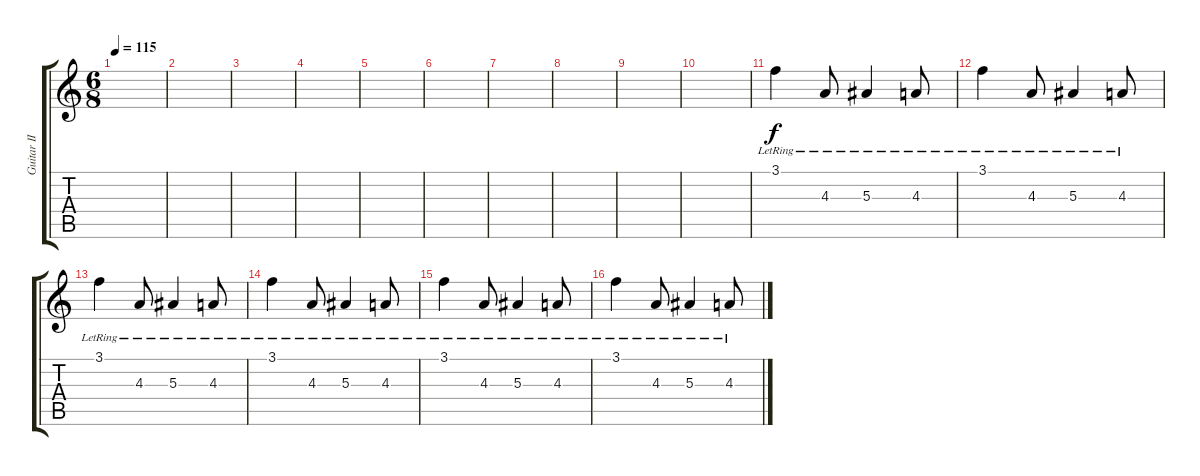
\track ("Guitar II" "Guitar II") {instrument electricguitarclean}
\staff {score tabs}
\tuning (D4 A3 F3 C3 G2 C2) {hide}
\ts (6 8)
\tempo 115
\clef g2
\ks c
|
|
|
|
|
|
|
|
|
|
3.1{lr}.4{volume 16 balance 10 instrument electricguitarclean} 4.3{lr}.8 5.3{lr}.4 4.3{lr}.8 |
3.1{lr}.4 4.3{lr}.8 5.3{lr}.4 4.3{lr}.8 |
3.1{lr}.4 4.3{lr}.8 5.3{lr}.4 4.3{lr}.8 |
3.1{lr}.4 4.3{lr}.8 5.3{lr}.4 4.3{lr}.8 |
3.1{lr}.4 4.3{lr}.8 5.3{lr}.4 4.3{lr}.8 |
3.1{lr}.4 4.3{lr}.8 5.3{lr}.4 4.3{lr}.8
